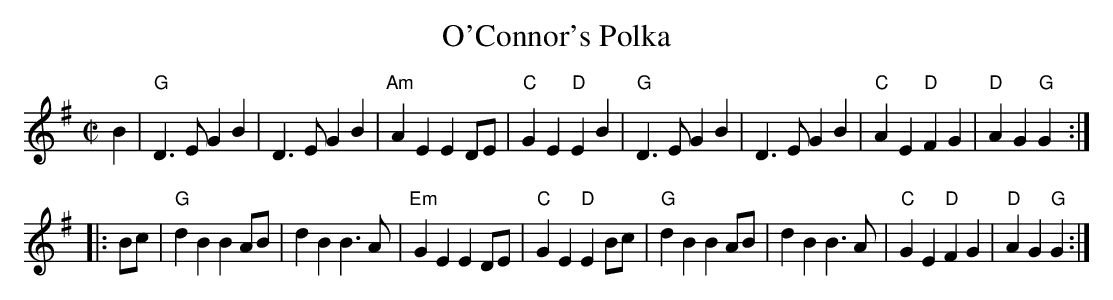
X:1
T:O'Connor's Polka
M:C|
L:1/4
K:G
B \
| "G"D>E GB | D>E GB | "Am"AE ED/E/ | "C"GE "D"EB \
| "G"D>E GB | D>E GB |  "C"AE "D"FG | "D"AG "G"G :|
|: B/c/ \
| "G"dB BA/B/ | dB B>A | "Em"GE ED/E/ | "C"GE "D"EB/c/ \
| "G"dB BA/B/ | dB B>A |  "C"GE "D"FG | "D"AG "G"G :|
